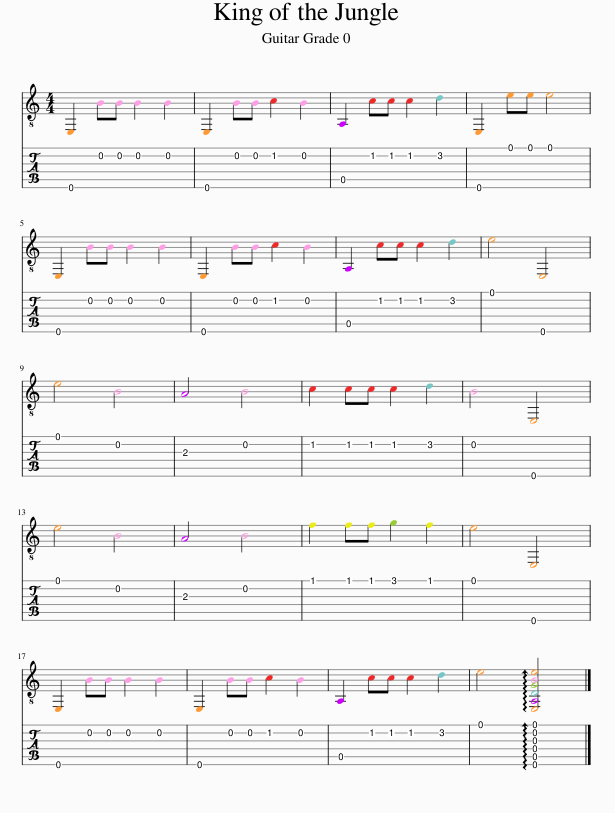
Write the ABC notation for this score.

X:1
%%score { 1 | 2 }
L:1/8
M:4/4
I:linebreak $
K:C
V:1 treble-8
V:2 tab stafflines=6 strings="E2,A2,D3,G3,B3,E4 nostems "
V:1
 E,2 BB B2 B2 | E,2 BB c2 B2 | A,2 cc c2 d2 | E,2 ee e4 |$ E,2 BB B2 B2 | %5
 E,2 BB c2 B2 | A,2 cc c2 d2 | e4 E,4 |$ e4 B4 | A4 B4 | %10
 c2 cc c2 d2 | B4 E,4 |$ e4 B4 | A4 B4 | f2 ff g2 f2 | %15
 e4 E,4 |$ E,2 BB B2 B2 | E,2 BB c2 B2 | A,2 cc c2 d2 | e4 !arpeggio![E,A,DGBe]4 |] %20
V:2
 !6!E,,2 !2!B, !2!B, !2!B,2 !2!B,2 | !6!E,,2 !2!B, !2!B, !2!C2 !2!B,2 | !5!A,,2 !2!C !2!C !2!C2 !2!D2 | !6!E,,2 !1!E !1!E !1!E4 |$ !6!E,,2 !2!B, !2!B, !2!B,2 !2!B,2 | %5
 !6!E,,2 !2!B, !2!B, !2!C2 !2!B,2 | !5!A,,2 !2!C !2!C !2!C2 !2!D2 | !1!E4 !6!E,,4 |$ !1!E4 !2!B,4 | !3!A,4 !2!B,4 | %10
 !2!C2 !2!C !2!C !2!C2 !2!D2 | !2!B,4 !6!E,,4 |$ !1!E4 !2!B,4 | !3!A,4 !2!B,4 | !1!F2 !1!F !1!F !1!G2 !1!F2 | %15
 !1!E4 !6!E,,4 |$ !6!E,,2 !2!B, !2!B, !2!B,2 !2!B,2 | !6!E,,2 !2!B, !2!B, !2!C2 !2!B,2 | !5!A,,2 !2!C !2!C !2!C2 !2!D2 | !1!E4 !arpeggio![!6!E,,!5!A,,!4!D,!3!G,!2!B,!1!E]4 |] %20
